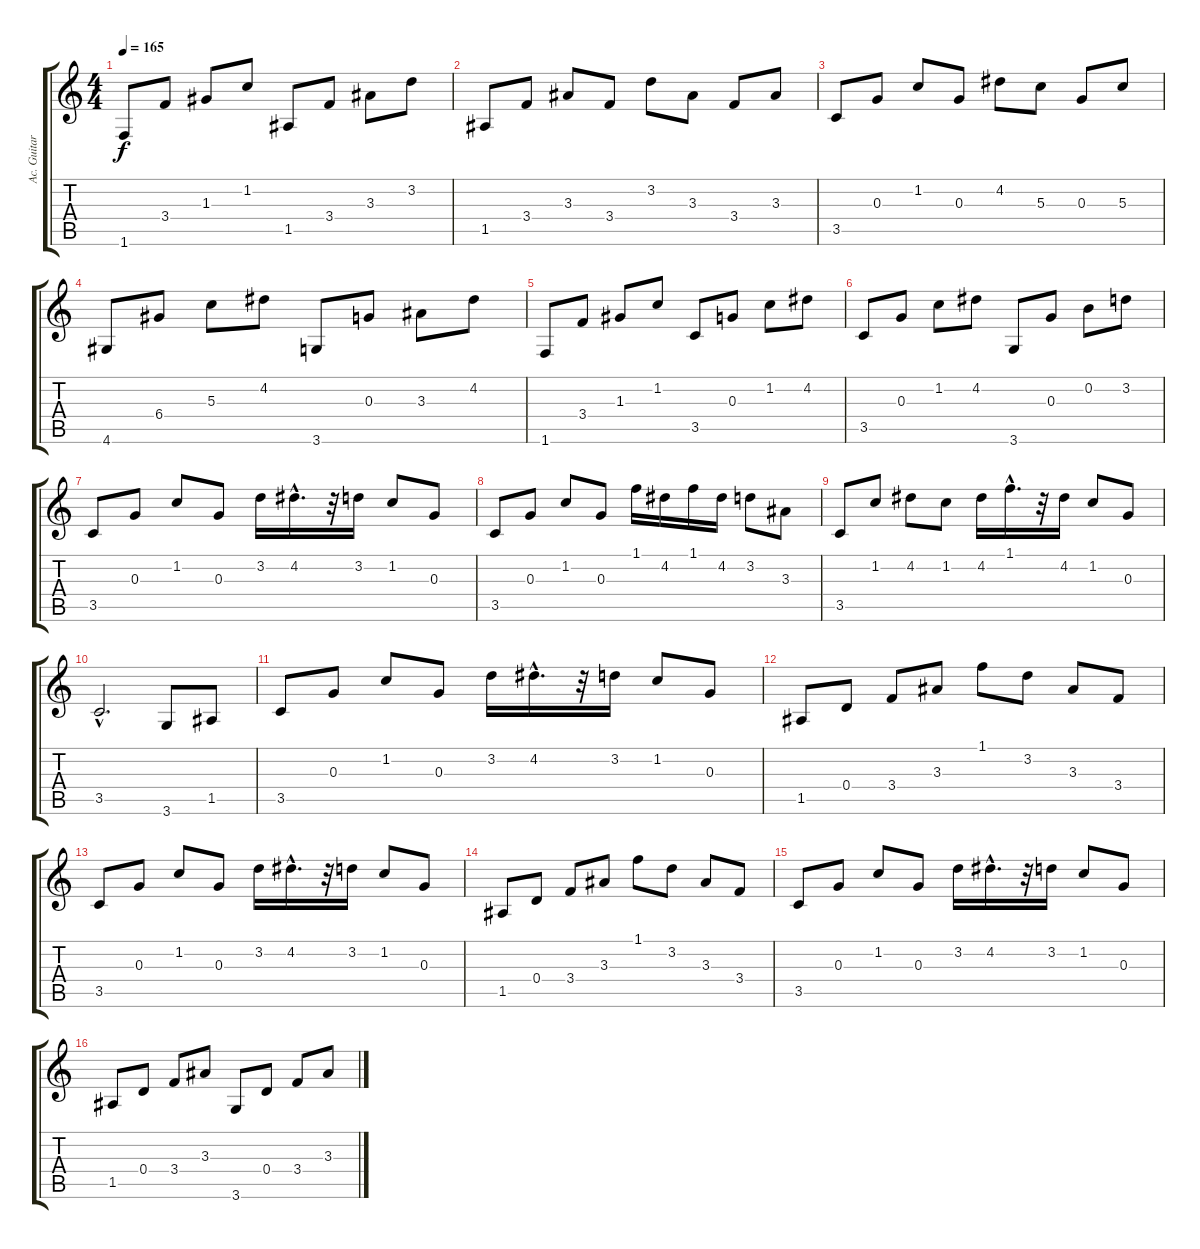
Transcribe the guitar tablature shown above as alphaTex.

\track ("Ac. Guitar 2" "Ac. Guitar") {instrument acousticguitarsteel}
\staff {score tabs}
\tuning (E4 B3 G3 D3 A2 E2) {hide}
\ts (4 4)
\tempo 165
\clef g2
\ks c
1.6.8{dy f} 3.4.8 1.3.8 1.2.8 1.5.8 3.4.8 3.3.8 3.2.8 |
1.5.8 3.4.8 3.3.8 3.4.8 3.2.8 3.3.8 3.4.8 3.3.8 |
3.5.8 0.3.8 1.2.8 0.3.8 4.2.8 5.3.8 0.3.8 5.3.8 |
4.6.8 6.4.8 5.3.8 4.2.8 3.6.8 0.3.8 3.3.8 4.2.8 |
1.6.8 3.4.8 1.3.8 1.2.8 3.5.8 0.3.8 1.2.8 4.2.8 |
3.5.8 0.3.8 1.2.8 4.2.8 3.6.8 0.3.8 0.2.8 3.2.8 |
3.5.8 0.3.8 1.2.8 0.3.8 3.2.16 4.2{hac}.16{d} r.32 3.2.16 1.2.8 0.3.8 |
3.5.8 0.3.8 1.2.8 0.3.8 1.1.16 4.2.16 1.1.16 4.2.16 3.2.8 3.3.8 |
3.5.8 1.2.8 4.2.8 1.2.8 4.2.16 1.1{hac}.16{d} r.32 4.2.16 1.2.8 0.3.8 |
3.5{hac}.2{d} 3.6.8 1.5.8 |
3.5.8 0.3.8 1.2.8 0.3.8 3.2.16 4.2{hac}.16{d} r.32 3.2.16 1.2.8 0.3.8 |
1.5.8 0.4.8 3.4.8 3.3.8 1.1.8 3.2.8 3.3.8 3.4.8 |
3.5.8 0.3.8 1.2.8 0.3.8 3.2.16 4.2{hac}.16{d} r.32 3.2.16 1.2.8 0.3.8 |
1.5.8 0.4.8 3.4.8 3.3.8 1.1.8 3.2.8 3.3.8 3.4.8 |
3.5.8 0.3.8 1.2.8 0.3.8 3.2.16 4.2{hac}.16{d} r.32 3.2.16 1.2.8 0.3.8 |
1.5.8 0.4.8 3.4.8 3.3.8 3.6.8 0.4.8 3.4.8 3.3.8
